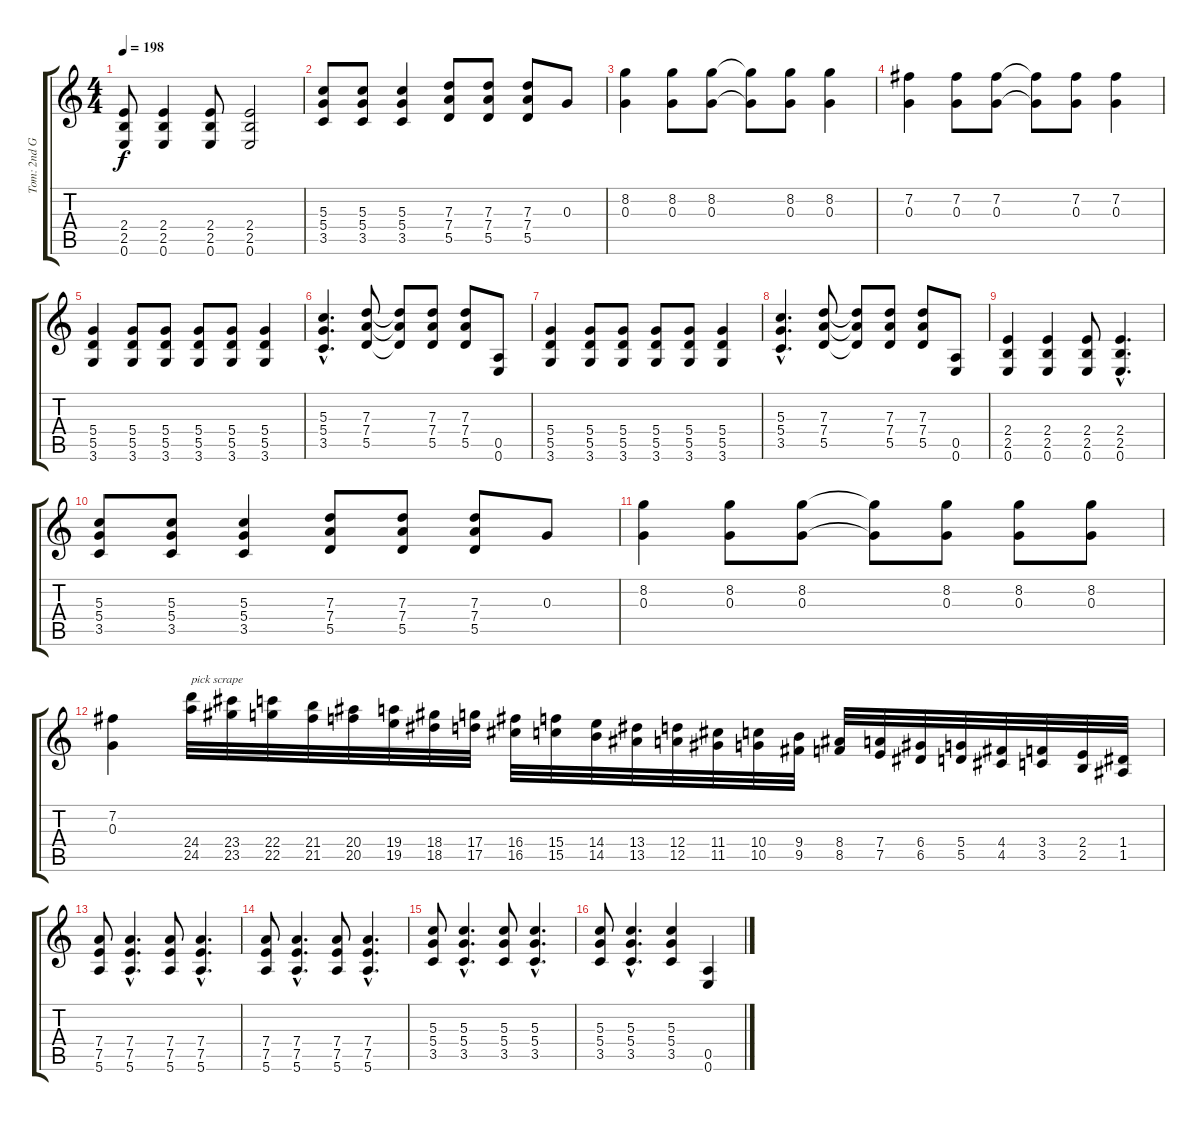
\track ("Tom: 2nd Guitar" "Tom: 2nd G") {instrument distortionguitar}
\staff {score tabs}
\tuning (E4 B3 G3 D3 A2 E2) {hide}
\ts (4 4)
\tempo 198
\clef g2
\ks c
(2.4 2.5 0.6).8{dy f} (2.4 2.5 0.6).4 (2.4 2.5 0.6).8 (2.4 2.5 0.6).2 |
(5.3 5.4 3.5).8 (5.3 5.4 3.5).8 (5.3 5.4 3.5).4 (7.3 7.4 5.5).8 (7.3 7.4 5.5).8 (7.3 7.4 5.5).8 0.3.8 |
(8.2 0.3).4 (8.2 0.3).8 (8.2 0.3).8 (8.2{t} 0.3{t}).8 (8.2 0.3).8 (8.2 0.3).4 |
(7.2 0.3).4 (7.2 0.3).8 (7.2 0.3).8 (7.2{t} 0.3{t}).8 (7.2 0.3).8 (7.2 0.3).4 |
(5.4 5.5 3.6).4 (5.4 5.5 3.6).8 (5.4 5.5 3.6).8 (5.4 5.5 3.6).8 (5.4 5.5 3.6).8 (5.4 5.5 3.6).4 |
(5.3{hac} 5.4{hac} 3.5{hac}).4{d} (7.3 7.4 5.5).8 (7.3{t} 7.4{t} 5.5{t}).8 (7.3 7.4 5.5).8 (7.3 7.4 5.5).8 (0.5 0.6).8 |
(5.4 5.5 3.6).4 (5.4 5.5 3.6).8 (5.4 5.5 3.6).8 (5.4 5.5 3.6).8 (5.4 5.5 3.6).8 (5.4 5.5 3.6).4 |
(5.3{hac} 5.4{hac} 3.5{hac}).4{d} (7.3 7.4 5.5).8 (7.3{t} 7.4{t} 5.5{t}).8 (7.3 7.4 5.5).8 (7.3 7.4 5.5).8 (0.5 0.6).8 |
(2.4 2.5 0.6).4 (2.4 2.5 0.6).4 (2.4 2.5 0.6).8 (2.4{hac} 2.5{hac} 0.6{hac}).4{d} |
(5.3 5.4 3.5).8 (5.3 5.4 3.5).8 (5.3 5.4 3.5).4 (7.3 7.4 5.5).8 (7.3 7.4 5.5).8 (7.3 7.4 5.5).8 0.3.8 |
(8.2 0.3).4 (8.2 0.3).8 (8.2 0.3).8 (8.2{t} 0.3{t}).8 (8.2 0.3).8 (8.2 0.3).8 (8.2 0.3).8 |
(7.2 0.3).4 (24.4 24.5).32{txt "pick scrape"} (23.4 23.5).32 (22.4 22.5).32 (21.4 21.5).32 (20.4 20.5).32 (19.4 19.5).32 (18.4 18.5).32 (17.4 17.5).32 (16.4 16.5).32 (15.4 15.5).32 (14.4 14.5).32 (13.4 13.5).32 (12.4 12.5).32 (11.4 11.5).32 (10.4 10.5).32 (9.4 9.5).32 (8.4 8.5).32 (7.4 7.5).32 (6.4 6.5).32 (5.4 5.5).32 (4.4 4.5).32 (3.4 3.5).32 (2.4 2.5).32 (1.4 1.5).32 |
(7.4 7.5 5.6).8 (7.4{hac} 7.5{hac} 5.6{hac}).4{d} (7.4 7.5 5.6).8 (7.4{hac} 7.5{hac} 5.6{hac}).4{d} |
(7.4 7.5 5.6).8 (7.4{hac} 7.5{hac} 5.6{hac}).4{d} (7.4 7.5 5.6).8 (7.4{hac} 7.5{hac} 5.6{hac}).4{d} |
(5.3 5.4 3.5).8 (5.3{hac} 5.4{hac} 3.5{hac}).4{d} (5.3 5.4 3.5).8 (5.3{hac} 5.4{hac} 3.5{hac}).4{d} |
(5.3 5.4 3.5).8 (5.3{hac} 5.4{hac} 3.5{hac}).4{d} (5.3 5.4 3.5).4 (0.5 0.6).4
